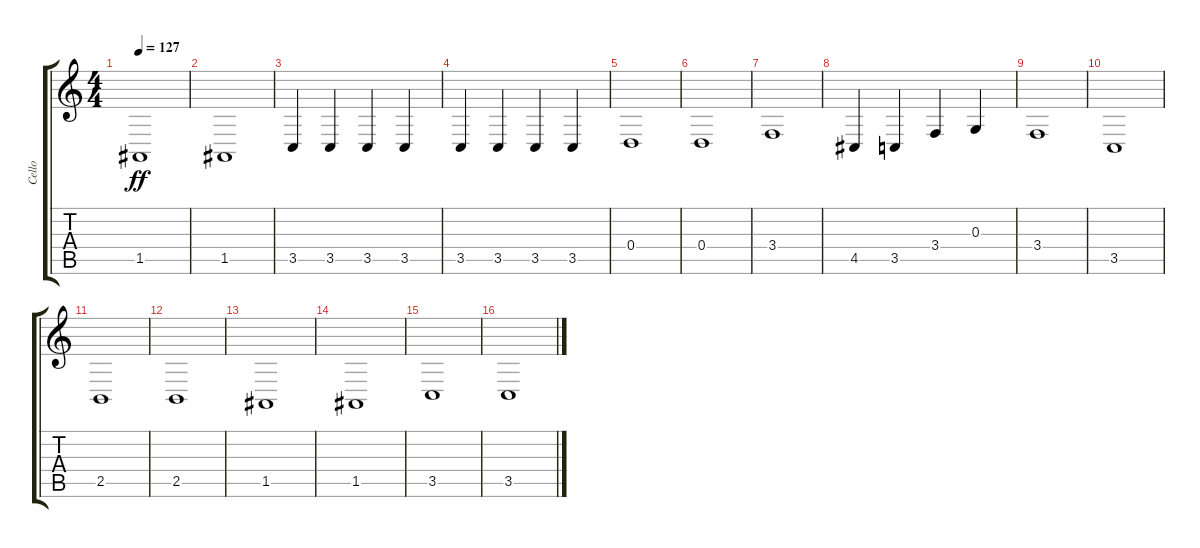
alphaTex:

\track ("Cello" "Cello") {instrument stringensemble1}
\staff {score tabs}
\tuning (E4 B3 G3 D3 A2 E2) {hide}
\ts (4 4)
\tempo 127
\clef g2
\ks c
1.5.1{dy ff} |
1.5.1 |
3.5.4 3.5.4 3.5.4 3.5.4 |
3.5.4 3.5.4 3.5.4 3.5.4 |
0.4.1 |
0.4.1 |
3.4.1 |
4.5.4 3.5.4 3.4.4 0.3.4 |
3.4.1 |
3.5.1 |
2.5.1 |
2.5.1 |
1.5.1 |
1.5.1 |
3.5.1 |
3.5.1
